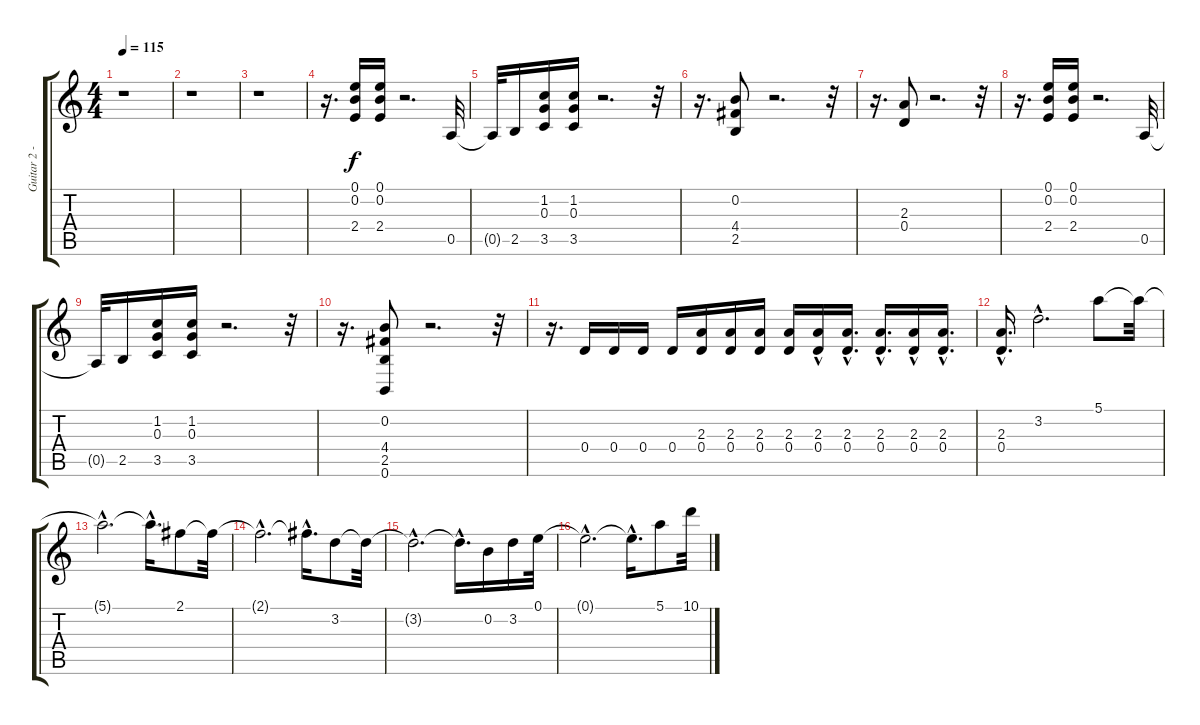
\track ("Guitar 2 - Petrucci" "Guitar 2 -") {instrument distortionguitar}
\staff {score tabs}
\tuning (E4 B3 G3 D3 A2 B1) {hide}
\ts (4 4)
\tempo 115
\clef g2
\ks c
r.1{dy f} |
r.1 |
r.1 |
r.16{d} (0.1 0.2 2.4).16 (0.1 0.2 2.4).16 r.2{d} 0.5.32 |
0.5{t}.32 2.5.16 (1.2 0.3 3.5).16 (1.2 0.3 3.5).16 r.2{d} r.32 |
r.16{d} (0.2 4.4 2.5).8 r.2{d} r.32 |
r.16{d} (2.3 0.4).8 r.2{d} r.32 |
r.16{d} (0.1 0.2 2.4).16 (0.1 0.2 2.4).16 r.2{d} 0.5.32 |
0.5{t}.32 2.5.16 (1.2 0.3 3.5).16 (1.2 0.3 3.5).16 r.2{d} r.32 |
r.16{d} (0.2 4.4 2.5 0.6).8 r.2{d} r.32 |
r.16{d} 0.4.16 0.4.16 0.4.16 0.4.16 (2.3 0.4).16 (2.3 0.4).16 (2.3 0.4).16 (2.3 0.4).16 (2.3{hac} 0.4{hac}).16 (2.3{hac} 0.4{hac}).16{d} (2.3{hac} 0.4{hac}).16{d} (2.3{hac} 0.4{hac}).16 (2.3{hac} 0.4{hac}).16{d} |
(2.3{hac} 0.4{hac}).16{d} 3.2{hac}.2{d} 5.1.8 5.1{t}.32 |
5.1{hac t}.2{d} 5.1{hac t}.16{d} 2.1.8 2.1{t}.32 |
2.1{hac t}.2{d} 2.1{hac t}.16{d} 3.2.8 3.2{t}.32 |
3.2{hac t}.2{d} 3.2{hac t}.16{d} 0.2.16 3.2.16 0.1.32 |
0.1{hac t}.2{d} 0.1{hac t}.16{d} 5.1.8 10.1.32
